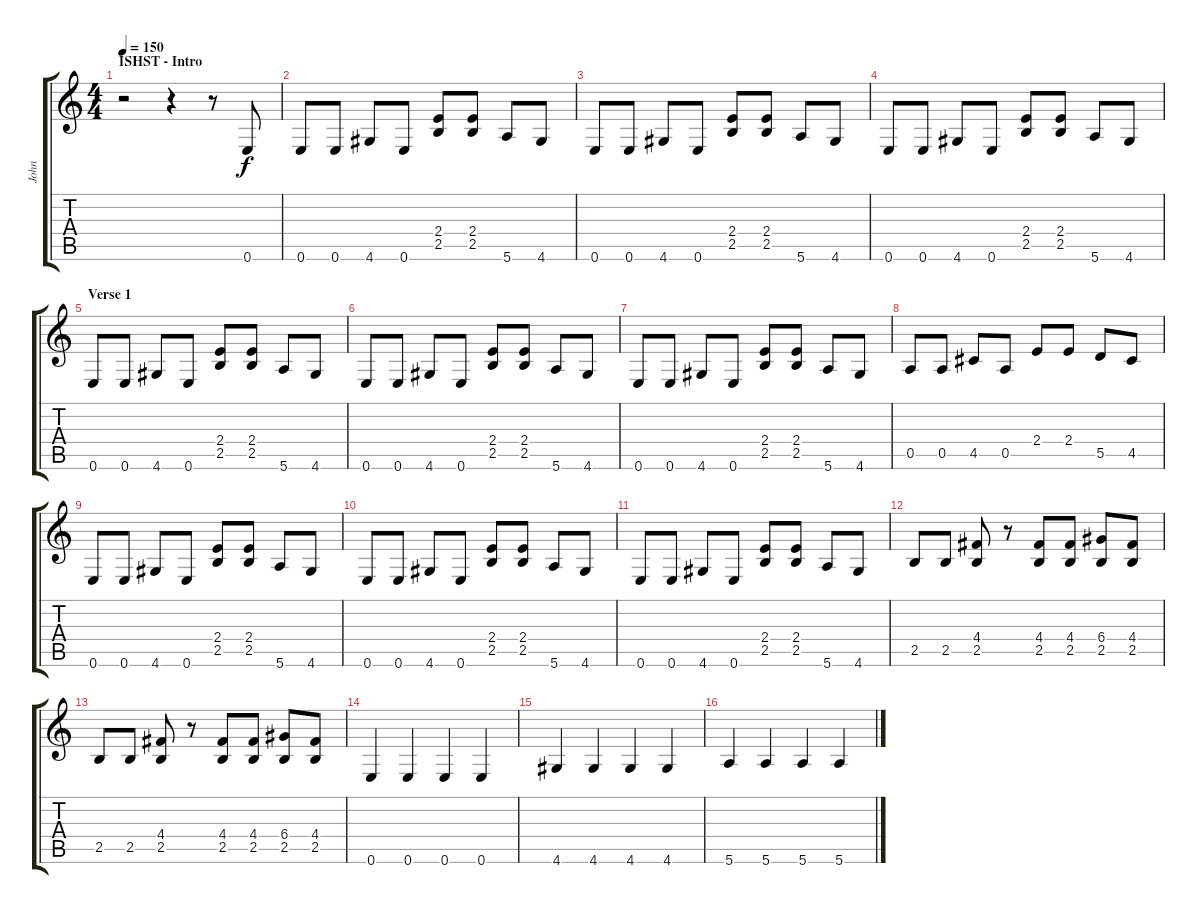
\track ("John" "John") {instrument electricguitarmuted}
\staff {score tabs}
\tuning (E4 B3 G3 D3 A2 E2) {hide}
\ts (4 4)
\section ("" "ISHST - Intro   ")
\tempo 150
\clef g2
\ks c
r.2{dy f instrument electricguitarmuted} r.4 r.8 0.6.8 |
0.6.8 0.6.8 4.6.8 0.6.8 (2.4 2.5).8 (2.4 2.5).8 5.6.8 4.6.8 |
0.6.8 0.6.8 4.6.8 0.6.8 (2.4 2.5).8 (2.4 2.5).8 5.6.8 4.6.8 |
0.6.8 0.6.8 4.6.8 0.6.8 (2.4 2.5).8 (2.4 2.5).8 5.6.8 4.6.8 |
\section ("" "Verse 1")
0.6.8 0.6.8 4.6.8 0.6.8 (2.4 2.5).8 (2.4 2.5).8 5.6.8 4.6.8 |
0.6.8 0.6.8 4.6.8 0.6.8 (2.4 2.5).8 (2.4 2.5).8 5.6.8 4.6.8 |
0.6.8 0.6.8 4.6.8 0.6.8 (2.4 2.5).8 (2.4 2.5).8 5.6.8 4.6.8 |
0.5.8 0.5.8 4.5.8 0.5.8 2.4.8 2.4.8 5.5.8 4.5.8 |
0.6.8 0.6.8 4.6.8 0.6.8 (2.4 2.5).8 (2.4 2.5).8 5.6.8 4.6.8 |
0.6.8 0.6.8 4.6.8 0.6.8 (2.4 2.5).8 (2.4 2.5).8 5.6.8 4.6.8 |
0.6.8 0.6.8 4.6.8 0.6.8 (2.4 2.5).8 (2.4 2.5).8 5.6.8 4.6.8 |
2.5.8 2.5.8 (4.4 2.5).8 r.8 (4.4 2.5).8 (4.4 2.5).8 (6.4 2.5).8 (4.4 2.5).8 |
2.5.8 2.5.8 (4.4 2.5).8 r.8 (4.4 2.5).8 (4.4 2.5).8 (6.4 2.5).8 (4.4 2.5).8 |
0.6.4 0.6.4 0.6.4 0.6.4 |
4.6.4 4.6.4 4.6.4 4.6.4 |
5.6.4 5.6.4 5.6.4 5.6.4
